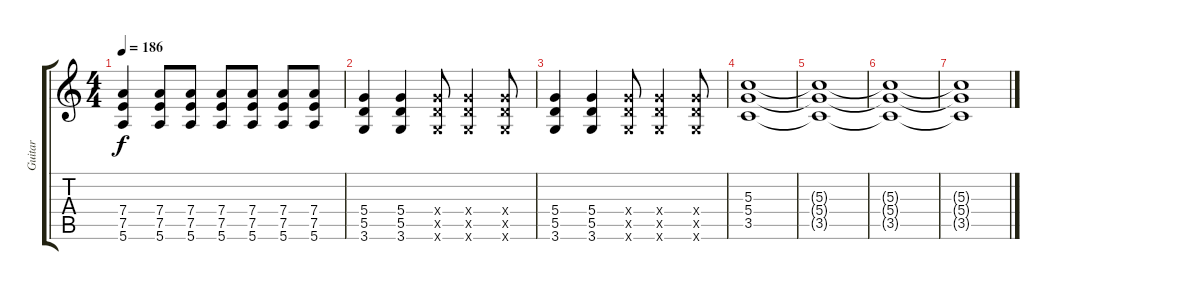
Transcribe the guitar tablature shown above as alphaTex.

\track ("Guitar" "Guitar") {instrument distortionguitar}
\staff {score tabs}
\tuning (E4 B3 G3 D3 A2 E2) {hide}
\ts (4 4)
\tempo 186
\clef g2
\ks c
(7.4 7.5 5.6).4{dy f} (7.4 7.5 5.6).8 (7.4 7.5 5.6).8 (7.4 7.5 5.6).8 (7.4 7.5 5.6).8 (7.4 7.5 5.6).8 (7.4 7.5 5.6).8 |
(5.4 5.5 3.6).4 (5.4 5.5 3.6).4 (5.4{x} 5.5{x} 3.6{x}).8 (5.4{x} 5.5{x} 3.6{x}).4 (5.4{x} 5.5{x} 3.6{x}).8 |
(5.4 5.5 3.6).4 (5.4 5.5 3.6).4 (5.4{x} 5.5{x} 3.6{x}).8 (5.4{x} 5.5{x} 3.6{x}).4 (5.4{x} 5.5{x} 3.6{x}).8 |
(5.3 5.4 3.5).1{volume 0} |
(5.3{t} 5.4{t} 3.5{t}).1 |
(5.3{t} 5.4{t} 3.5{t}).1 |
(5.3{t} 5.4{t} 3.5{t}).1
